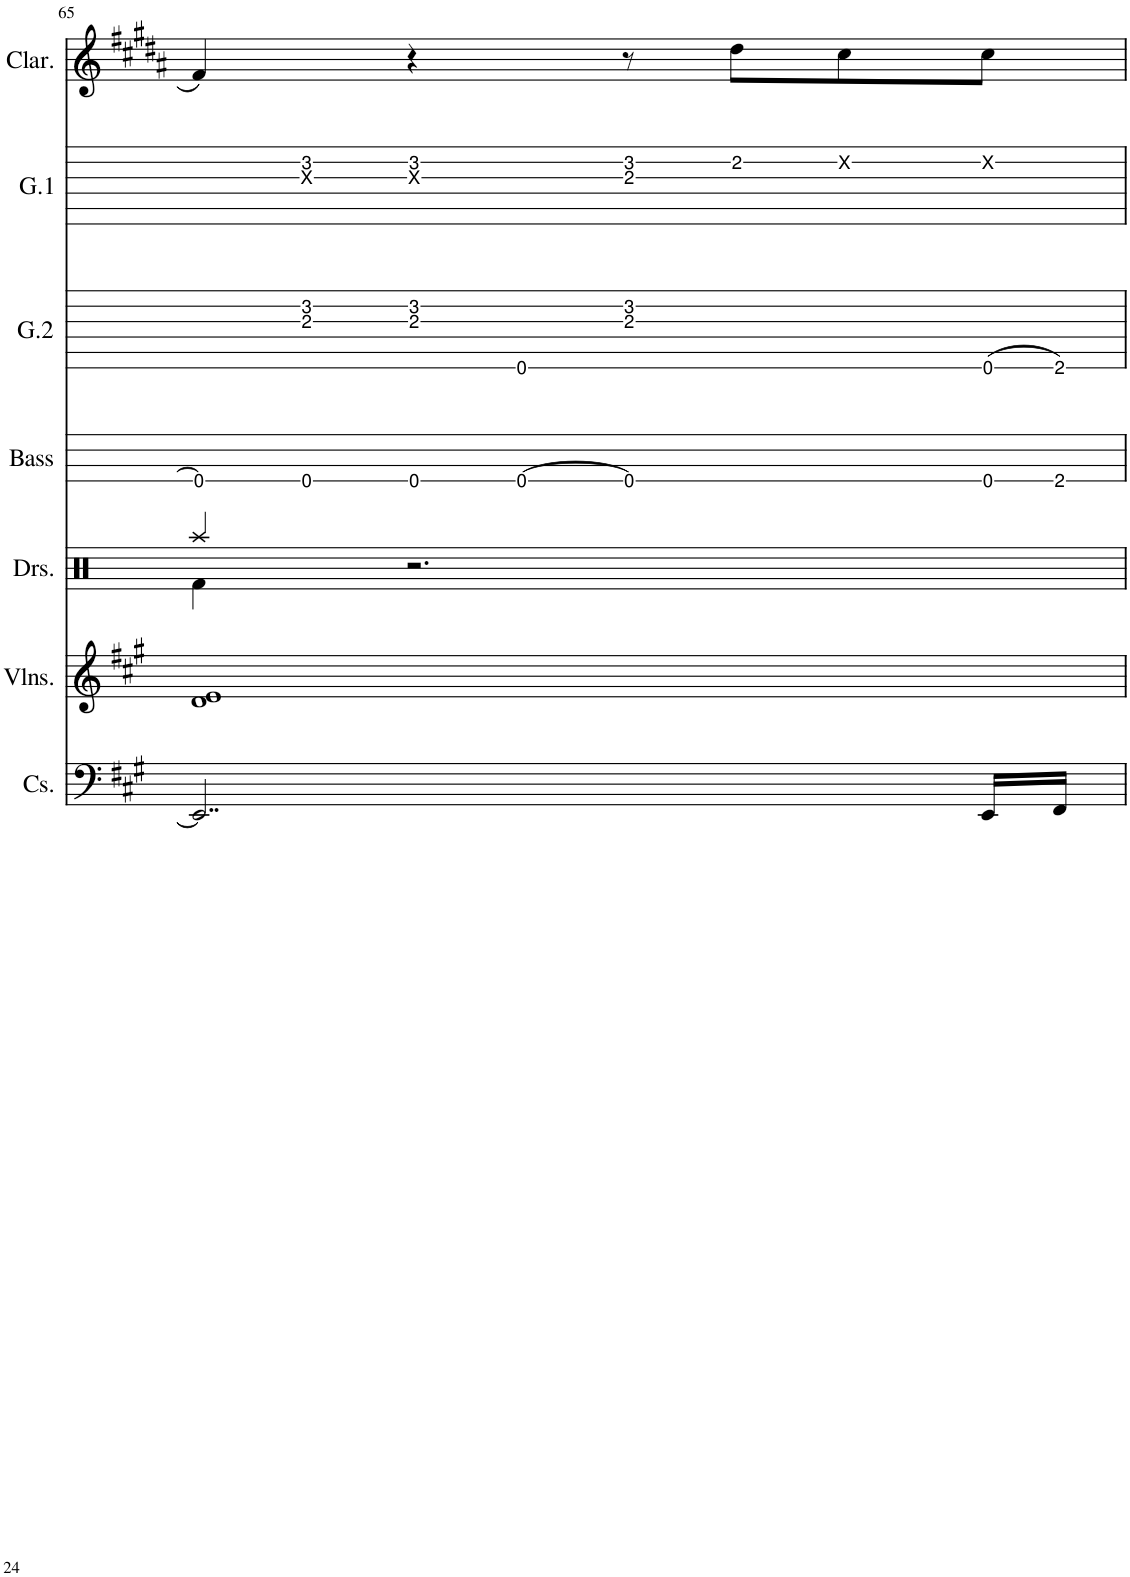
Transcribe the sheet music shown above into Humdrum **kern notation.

**kern	**kern	**kern	**kern	**kern	**kern	**kern
*part7	*part6	*part5	*part4	*part3	*part2	*part1
*staff7	*staff6	*staff5	*staff4	*staff3	*staff2	*staff1
*I"Cellos	*I"Violins	*I"Drums	*I"Bass	*I"Guitar 2	*I"Guitar 1	*I"Clarinette
*I'Cs.	*I'Vlns.	*I'Drs.	*I'Bass	*I'G.2	*I'G.1	*I'Clar.
!!LO:PB:g=z
*clefF4	*clefG2	*clefX	*	*	*	*clefG2
*	*	*	*	*	*	*Trd1c2
*k[f#c#g#]	*k[f#c#g#]	*k[]	*k[f#c#g#]	*k[f#c#g#]	*k[f#c#g#]	*k[f#c#g#d#a#]
*M4/4	*M4/4	*M4/4	*M4/4	*M4/4	*M4/4	*M4/4
=65	=65	=65	=65	=65	=65	=65
*	*	*^	*	*	*	*
2..EE/]	1d 1e	4Raa/	4Rf\	8EEEL]	8r	8r	4f#/
.	.	.	.	8EEEJ	8A 8d	8A 8d	.
.	.	2.r	2.ryy	8EEEL	8A\ 8d\L	8A 8d	4r
.	.	.	.	[8EEEJ	8EEJ	8r	.
.	.	.	.	4.EEE]	8A 8d	8A\ 8d\L	8r
.	.	.	.	.	8r	8c#J	8dd#\L
.	.	.	.	.	16r	8BL	8cc#\
.	.	.	.	.	16r	.	.
16EE/LL	.	.	.	16EEELL	(16EELL	8BJ	8cc#\J
16FF#/JJ	.	.	.	16FFF#JJ	16FF#JJ)	.	.
*	*	*v	*v	*	*	*	*
=	=	=	=	=	=	=
*-	*-	*-	*-	*-	*-	*-
